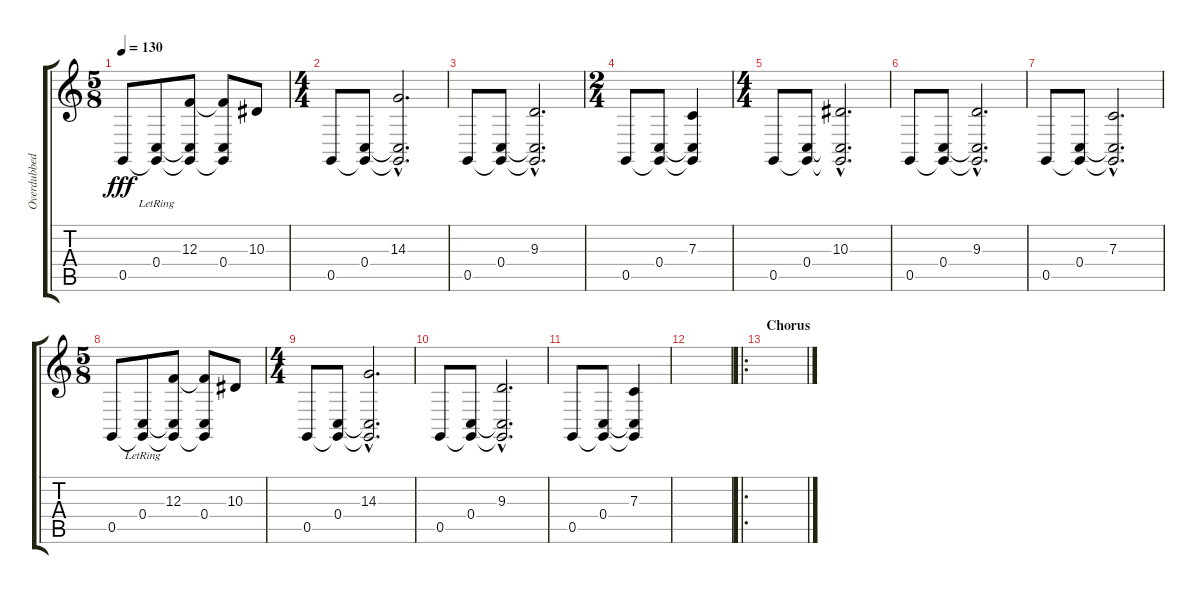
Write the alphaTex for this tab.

\track ("Overdubbed Stuff" "Overdubbed") {instrument acousticgrandpiano}
\staff {score tabs}
\tuning (D4 A3 F3 C3 G2 C2) {hide}
\ts (5 8)
\tempo 130
\clef g2
\ks c
0.5.8{dy fff} (0.4{lr} 0.5{t}).8 (12.3 0.4{t} 0.5{t}).8 (12.3{t} 0.4 0.5{t}).8 10.3.8 |
\ts (4 4)
0.5.8 (0.4 0.5{t}).8 (14.3{hac} 0.4{hac t} 0.5{hac t}).2{d} |
0.5.8 (0.4 0.5{t}).8 (9.3{hac} 0.4{hac t} 0.5{hac t}).2{d} |
\ts (2 4)
0.5.8 (0.4 0.5{t}).8 (7.3 0.4{t} 0.5{t}).4 |
\ts (4 4)
0.5.8 (0.4 0.5{t}).8 (10.3{hac} 0.4{hac t} 0.5{hac t}).2{d} |
0.5.8 (0.4 0.5{t}).8 (9.3{hac} 0.4{hac t} 0.5{hac t}).2{d} |
0.5.8 (0.4 0.5{t}).8 (7.3{hac} 0.4{hac t} 0.5{hac t}).2{d} |
\ts (5 8)
0.5.8 (0.4{lr} 0.5{t}).8 (12.3 0.4{t} 0.5{t}).8 (12.3{t} 0.4 0.5{t}).8 10.3.8 |
\ts (4 4)
0.5.8 (0.4 0.5{t}).8 (14.3{hac} 0.4{hac t} 0.5{hac t}).2{d} |
0.5.8 (0.4 0.5{t}).8 (9.3{hac} 0.4{hac t} 0.5{hac t}).2{d} |
0.5.8 (0.4 0.5{t}).8 (7.3 0.4{t} 0.5{t}).4 |
|
\ro
\section ("" "Chorus")
